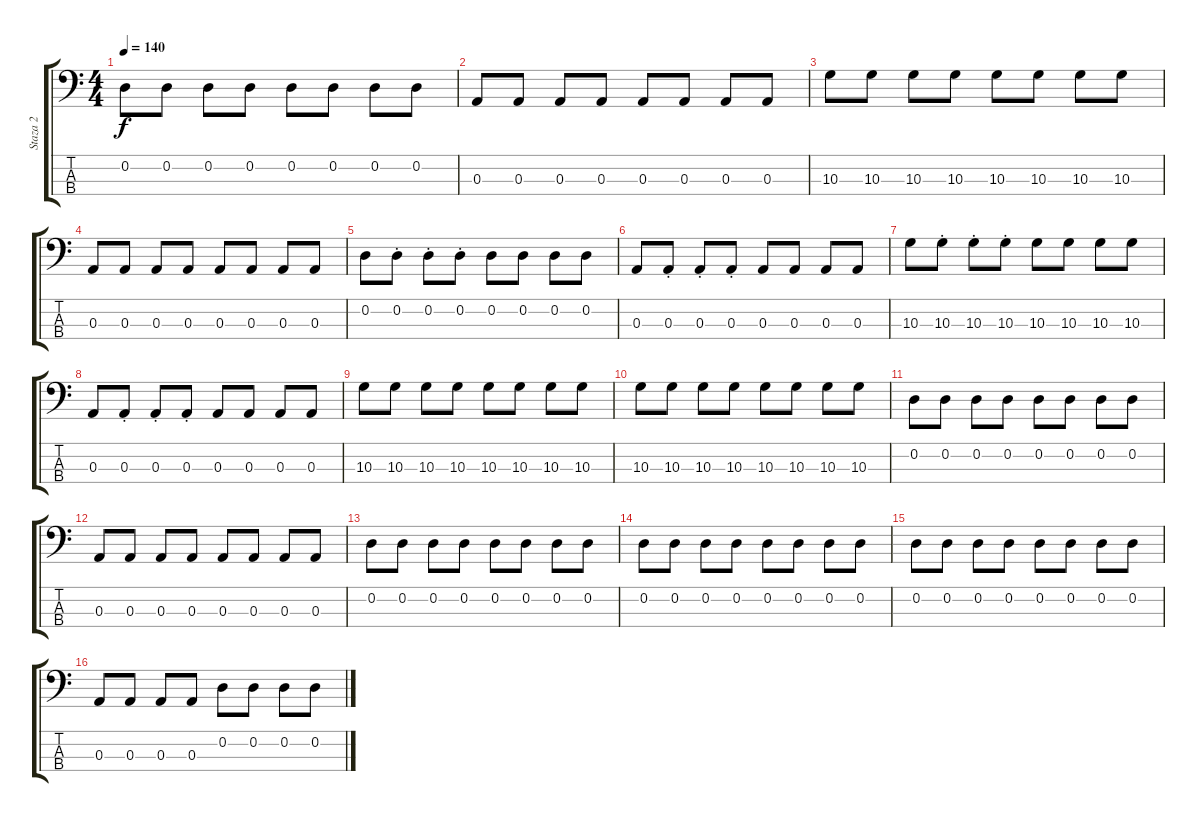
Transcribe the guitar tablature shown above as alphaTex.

\track ("Staza 2" "Staza 2") {instrument electricbassfinger}
\staff {score tabs}
\tuning (G2 D2 A1 E1) {hide}
\ts (4 4)
\tempo 140
\clef f4
\ks c
0.2.8{dy f} 0.2.8 0.2.8 0.2.8 0.2.8 0.2.8 0.2.8 0.2.8 |
0.3.8 0.3.8 0.3.8 0.3.8 0.3.8 0.3.8 0.3.8 0.3.8 |
10.3.8 10.3.8 10.3.8 10.3.8 10.3.8 10.3.8 10.3.8 10.3.8 |
0.3.8 0.3.8 0.3.8 0.3.8 0.3.8 0.3.8 0.3.8 0.3.8 |
0.2.8 0.2{st}.8 0.2{st}.8 0.2{st}.8 0.2.8 0.2.8 0.2.8 0.2.8 |
0.3.8 0.3{st}.8 0.3{st}.8 0.3{st}.8 0.3.8 0.3.8 0.3.8 0.3.8 |
10.3.8 10.3{st}.8 10.3{st}.8 10.3{st}.8 10.3.8 10.3.8 10.3.8 10.3.8 |
0.3.8 0.3{st}.8 0.3{st}.8 0.3{st}.8 0.3.8 0.3.8 0.3.8 0.3.8 |
10.3.8 10.3.8 10.3.8 10.3.8 10.3.8 10.3.8 10.3.8 10.3.8 |
10.3.8 10.3.8 10.3.8 10.3.8 10.3.8 10.3.8 10.3.8 10.3.8 |
0.2.8 0.2.8 0.2.8 0.2.8 0.2.8 0.2.8 0.2.8 0.2.8 |
0.3.8 0.3.8 0.3.8 0.3.8 0.3.8 0.3.8 0.3.8 0.3.8 |
0.2.8 0.2.8 0.2.8 0.2.8 0.2.8 0.2.8 0.2.8 0.2.8 |
0.2.8 0.2.8 0.2.8 0.2.8 0.2.8 0.2.8 0.2.8 0.2.8 |
0.2.8 0.2.8 0.2.8 0.2.8 0.2.8 0.2.8 0.2.8 0.2.8 |
0.3.8 0.3.8 0.3.8 0.3.8 0.2.8 0.2.8 0.2.8 0.2.8
